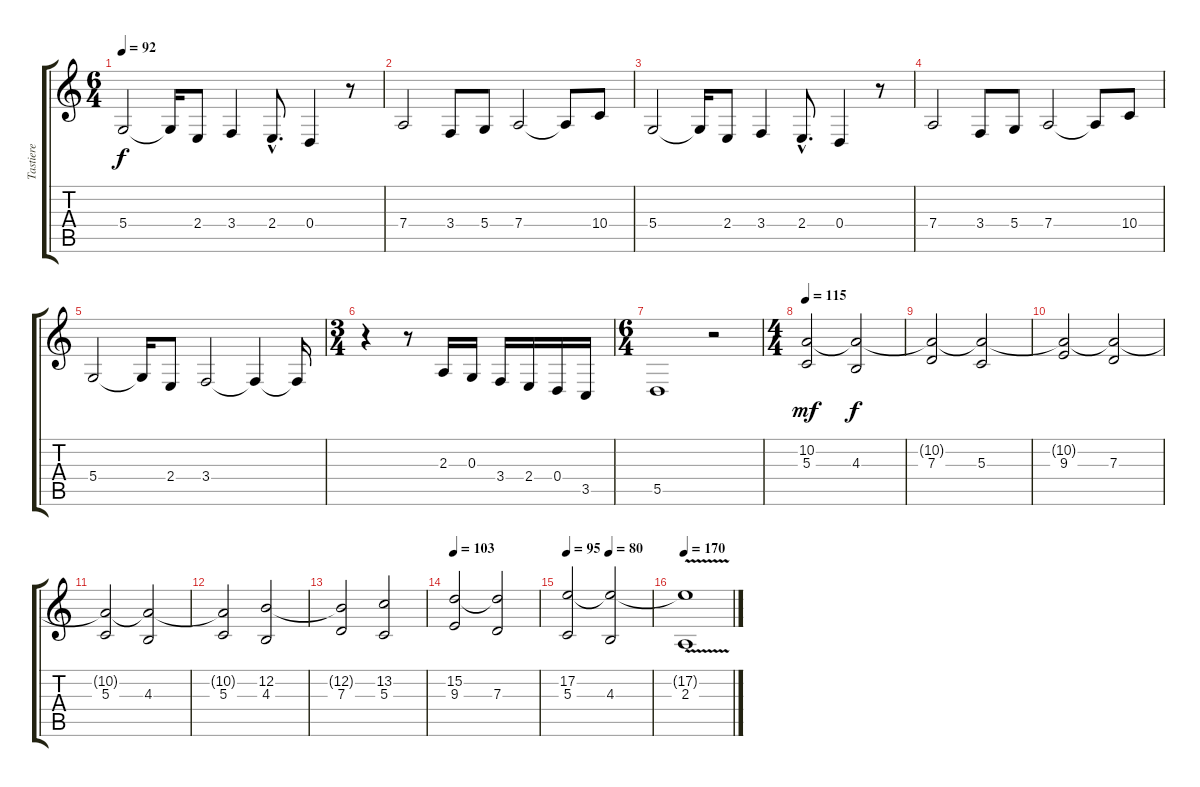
\track ("Tastiere" "Tastiere") {instrument stringensemble2}
\staff {score tabs}
\tuning (E4 B3 G3 D3 A2 E2) {hide}
\ts (6 4)
\tempo 92
\clef g2
\ks c
5.4.2{dy f} 5.4{t}.16 2.4.8 3.4.4 2.4{hac}.8{d} 0.4.4 r.8 |
7.4.2 3.4.8 5.4.8 7.4.2 7.4{t}.8 10.4.8 |
5.4.2 5.4{t}.16 2.4.8 3.4.4 2.4{hac}.8{d} 0.4.4 r.8 |
7.4.2 3.4.8 5.4.8 7.4.2 7.4{t}.8 10.4.8 |
5.4.2 5.4{t}.16 2.4.8 3.4.2 3.4{t}.4 3.4{t}.16 |
\ts (3 4)
r.4 r.8 2.3.16 0.3.16 3.4.16 2.4.16 0.4.16 3.5.16 |
\ts (6 4)
5.5.1 r.2 |
\ts (4 4)
\tempo 115
(10.2 5.3).2{dy mf} (10.2{t} 4.3).2{dy f} |
(10.2{t} 7.3).2 (10.2{t} 5.3).2 |
(10.2{t} 9.3).2 (10.2{t} 7.3).2 |
(10.2{t} 5.3).2 (10.2{t} 4.3).2 |
(10.2{t} 5.3).2 (12.2 4.3).2 |
(12.2{t} 7.3).2 (13.2 5.3).2 |
\tempo 103
(15.2 9.3).2 (15.2{t} 7.3).2 |
\tempo 95
\tempo (80 0.5)
(17.2 5.3).2 (17.2{t} 4.3).2 |
\tempo 170
(17.2{t} 2.3{v}).1
